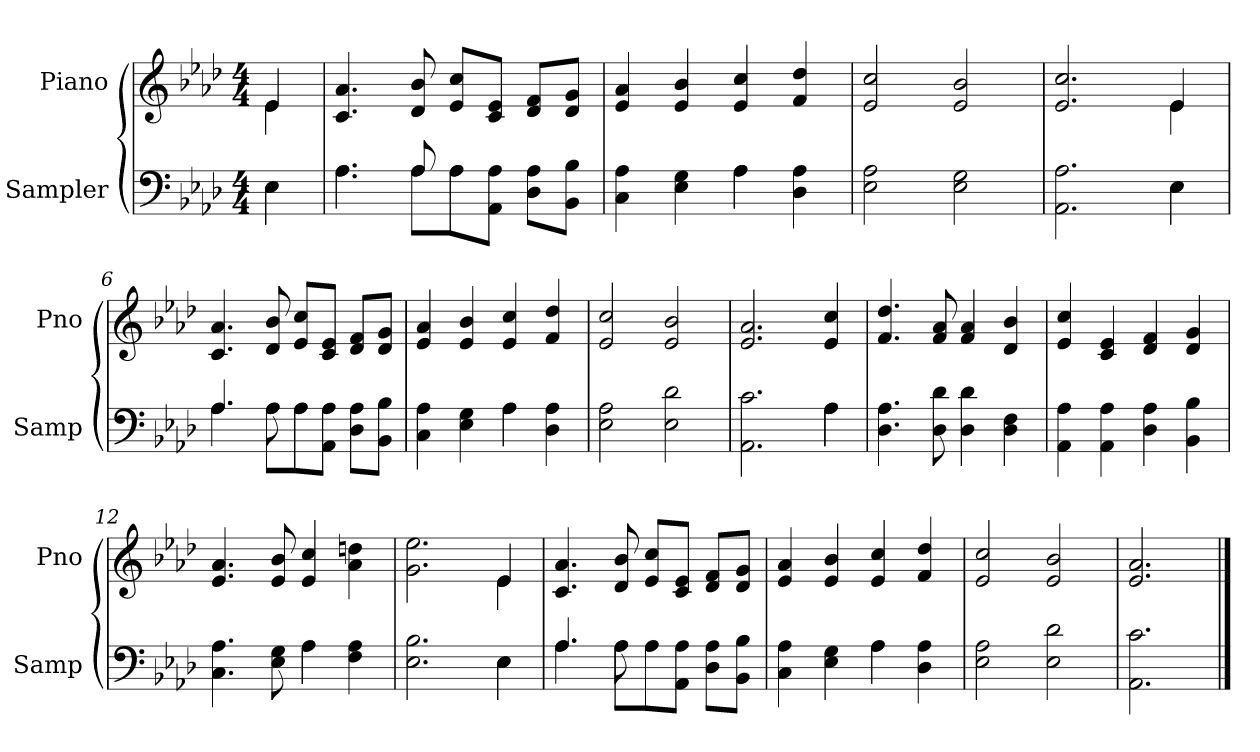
**kern	**kern
*part2	*part1
*staff2	*staff1
*I"Sampler	*I"Piano
*I'Samp	*I'Pno
*clefF4	*clefG2
*k[b-e-a-d-]	*k[b-e-a-d-]
*A-:	*A-:
*M4/4	*M4/4
=1	=1
*^	*^
4E-\	4E-	4e-/	4e-
*	*	*v	*v
=2	=2	=2
4.A-\	4.A-	4.c 4.a-
8A-/	8A-\L	8d- 8b-
8A-\L	8A-\J	8e-/ 8cc/L
8AA-\ 8A-\J	4.ryy	8c/ 8e-/J
8D-\ 8A-\L	.	8d-/ 8f/L
8BB-\ 8B-\J	.	8d-/ 8g/J
=3	=3	=3
4C 4A-	2ryy	4e- 4a-
4E- 4G	.	4e- 4b-
4A-\	4A-	4e- 4cc
4D- 4A-	4ryy	4f 4dd-
*v	*v	*
=4	=4
2E- 2A-	2e- 2cc
2E- 2G	2e- 2b-
=5	=5
*^	*^
2.AA- 2.A-	2.ryy	2.e- 2.cc	2.ryy
4E-\	4E-	4e-/	4e-
*	*	*v	*v
=6	=6	=6
4.A-/	4.A-	4.c 4.a-
8A-\	8A-\L	8d- 8b-
8A-\L	8A-\J	8e-/ 8cc/L
8AA-\ 8A-\J	4.ryy	8c/ 8e-/J
8D-\ 8A-\L	.	8d-/ 8f/L
8BB-\ 8B-\J	.	8d-/ 8g/J
=7	=7	=7
4C 4A-	2ryy	4e- 4a-
4E- 4G	.	4e- 4b-
4A-\	4A-	4e- 4cc
4D- 4A-	4ryy	4f 4dd-
*v	*v	*
=8	=8
2E- 2A-	2e- 2cc
2E- 2d-	2e- 2b-
=9	=9
*^	*
2.AA- 2.c	2.ryy	2.e- 2.a-
4A-\	4A-	4e- 4cc
*v	*v	*
=10	=10
4.D- 4.A-	4.f 4.dd-
8D- 8d-	8f 8a-
4D- 4d-	4f 4a-
4D- 4F	4d- 4b-
=11	=11
4AA- 4A-	4e- 4cc
4AA- 4A-	4c 4e-
4D- 4A-	4d- 4f
4BB- 4B-	4d- 4g
=12	=12
*^	*
4.C 4.A-	2ryy	4.e- 4.a-
8E- 8G	.	8e- 8b-
4A-\	4A-	4e- 4cc
4F 4A-	4ryy	4a- 4ddn
=13	=13	=13
*	*	*^
2.E- 2.B-	2.ryy	2.g 2.ee-	2.ryy
4E-\	4E-	4e-/	4e-
*	*	*v	*v
=14	=14	=14
4.A-/	4.A-	4.c 4.a-
8A-\	8A-\L	8d- 8b-
8A-\L	8A-\J	8e-/ 8cc/L
8AA-\ 8A-\J	4.ryy	8c/ 8e-/J
8D-\ 8A-\L	.	8d-/ 8f/L
8BB-\ 8B-\J	.	8d-/ 8g/J
=15	=15	=15
4C 4A-	2ryy	4e- 4a-
4E- 4G	.	4e- 4b-
4A-\	4A-	4e- 4cc
4D- 4A-	4ryy	4f 4dd-
*v	*v	*
=16	=16
2E- 2A-	2e- 2cc
2E- 2d-	2e- 2b-
=17	=17
2.AA- 2.c	2.e- 2.a-
==	==
*-	*-
